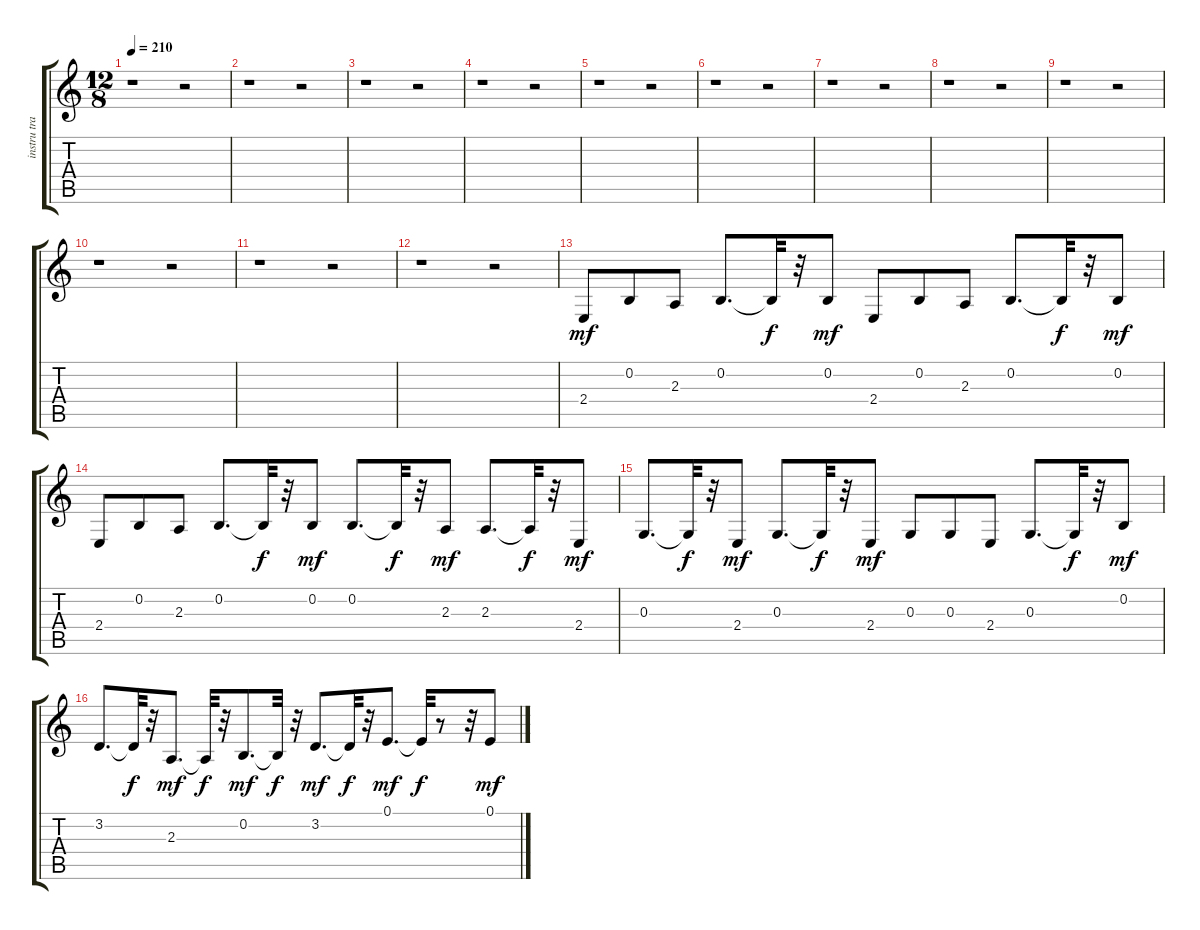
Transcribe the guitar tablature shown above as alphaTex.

\track ("instru trad.2" "instru tra") {instrument koto}
\staff {score tabs}
\tuning (E4 B3 G3 D3 A2 E2) {hide}
\ts (12 8)
\tempo 210
\clef g2
\ks c
r.1{dy mf} r.2 |
r.1 r.2 |
r.1 r.2 |
r.1 r.2 |
r.1 r.2 |
r.1 r.2 |
r.1 r.2 |
r.1 r.2 |
r.1 r.2 |
r.1 r.2 |
r.1 r.2 |
r.1 r.2 |
2.4.8 0.2.8 2.3.8 0.2.8{d} 0.2{t}.32{dy f} r.32 0.2.8{dy mf} 2.4.8 0.2.8 2.3.8 0.2.8{d} 0.2{t}.32{dy f} r.32 0.2.8{dy mf} |
2.4.8 0.2.8 2.3.8 0.2.8{d} 0.2{t}.32{dy f} r.32 0.2.8{dy mf} 0.2.8{d} 0.2{t}.32{dy f} r.32 2.3.8{dy mf} 2.3.8{d} 2.3{t}.32{dy f} r.32 2.4.8{dy mf} |
0.3.8{d} 0.3{t}.32{dy f} r.32 2.4.8{dy mf} 0.3.8{d} 0.3{t}.32{dy f} r.32 2.4.8{dy mf} 0.3.8 0.3.8 2.4.8 0.3.8{d} 0.3{t}.32{dy f} r.32 0.2.8{dy mf} |
3.2.8{d} 3.2{t}.32{dy f} r.32 2.3.8{d dy mf} 2.3{t}.32{dy f} r.32 0.2.8{d dy mf} 0.2{t}.32{dy f} r.32 3.2.8{d dy mf} 3.2{t}.32{dy f} r.32 0.1.8{d dy mf} 0.1{t}.32{dy f} r.8 r.32 0.1.8{dy mf}
